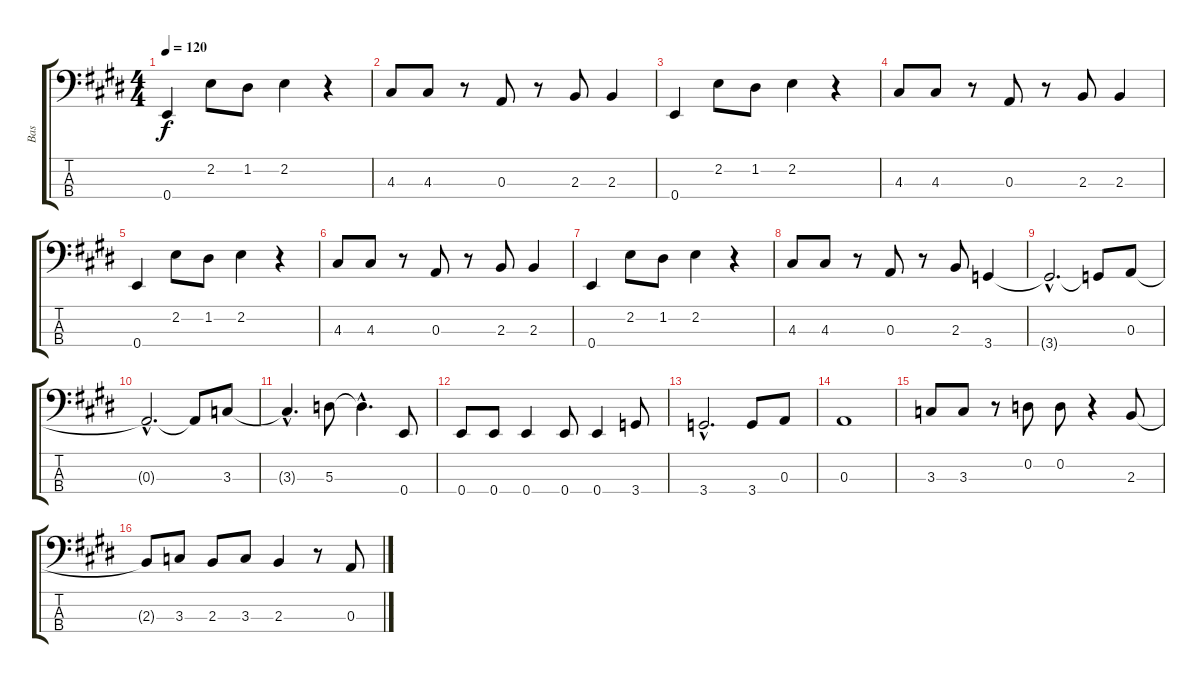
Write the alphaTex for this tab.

\track ("Bas " "Bas ") {instrument electricbasspick}
\staff {score tabs}
\tuning (G2 D2 A1 E1) {hide}
\ts (4 4)
\tempo 120
\clef f4
\ks e
0.4.4{dy f} 2.2.8 1.2.8 2.2.4 r.4 |
4.3.8 4.3.8 r.8 0.3.8 r.8 2.3.8 2.3.4 |
0.4.4 2.2.8 1.2.8 2.2.4 r.4 |
4.3.8 4.3.8 r.8 0.3.8 r.8 2.3.8 2.3.4 |
0.4.4 2.2.8 1.2.8 2.2.4 r.4 |
4.3.8 4.3.8 r.8 0.3.8 r.8 2.3.8 2.3.4 |
0.4.4 2.2.8 1.2.8 2.2.4 r.4 |
4.3.8 4.3.8 r.8 0.3.8 r.8 2.3.8 3.4.4 |
3.4{hac t}.2{d} 3.4{t}.8 0.3.8 |
0.3{hac t}.2{d} 0.3{t}.8 3.3.8 |
3.3{hac t}.4{d} 5.3.8 5.3{hac t}.4{d} 0.4.8 |
0.4.8 0.4.8 0.4.4 0.4.8 0.4.4 3.4.8 |
3.4{hac}.2{d} 3.4.8 0.3.8 |
0.3.1 |
3.3.8 3.3.8 r.8 0.2.8 0.2.8 r.4 2.3.8 |
2.3{t}.8 3.3.8 2.3.8 3.3.8 2.3.4 r.8 0.3.8
